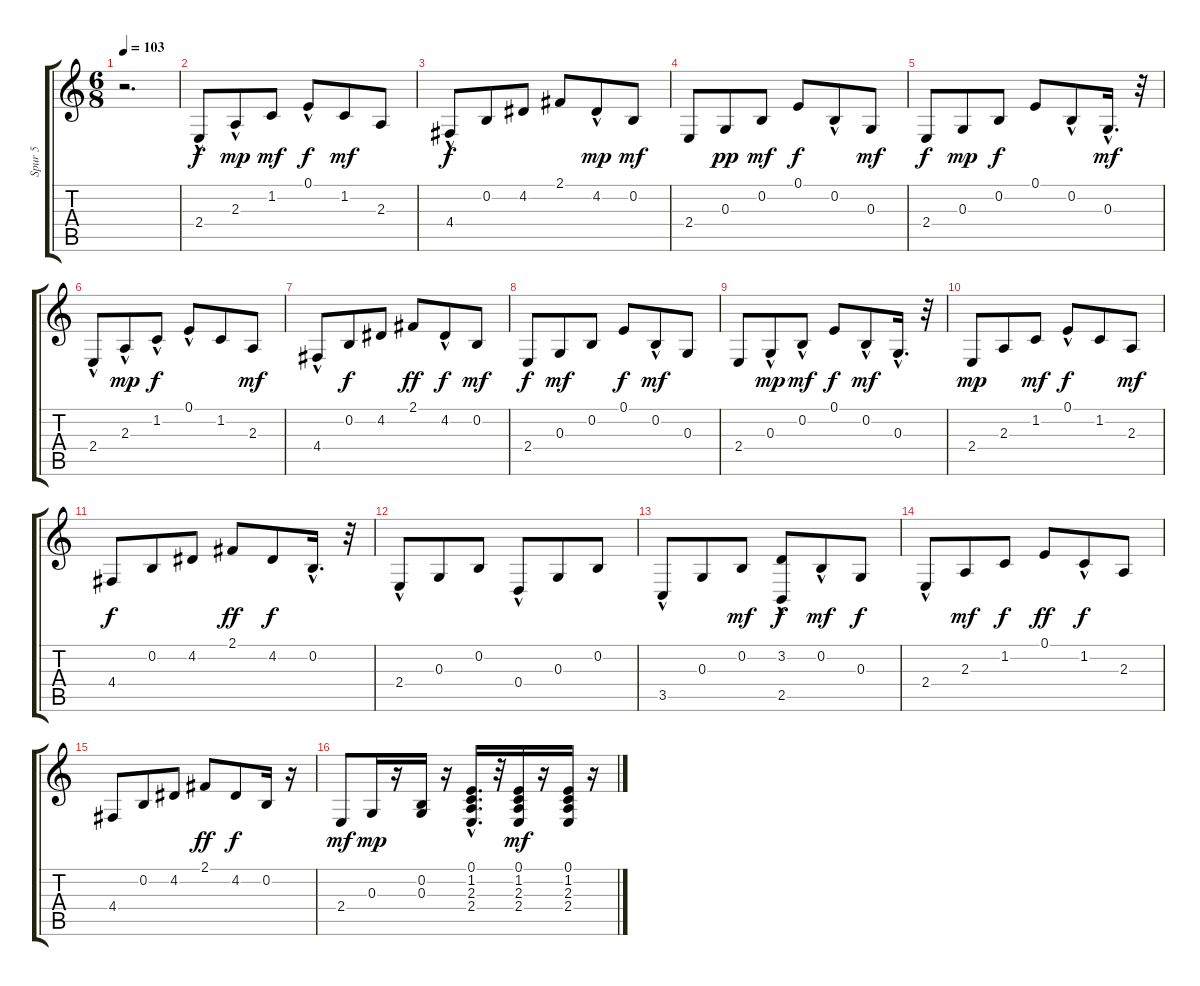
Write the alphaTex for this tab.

\track ("Spur 5" "Spur 5") {instrument acousticgrandpiano}
\staff {score tabs}
\tuning (E4 B3 G3 D3 A2 E2) {hide}
\ts (6 8)
\tempo 103
\clef g2
\ks c
r.2{d dy f} |
2.4{hac}.8{volume 16 instrument acousticguitarsteel} 2.3{hac}.8{dy mp} 1.2.8{dy mf} 0.1{hac}.8{dy f} 1.2.8{dy mf} 2.3.8 |
4.4{hac}.8{dy f} 0.2.8 4.2.8 2.1.8 4.2{hac}.8{dy mp} 0.2.8{dy mf} |
2.4.8 0.3.8{dy pp} 0.2.8{dy mf} 0.1.8{dy f} 0.2{hac}.8 0.3.8{dy mf} |
2.4.8{dy f} 0.3.8{dy mp} 0.2.8{dy f} 0.1.8 0.2{hac}.8 0.3{hac}.16{d dy mf} r.32 |
2.4{hac}.8 2.3{hac}.8{dy mp} 1.2{hac}.8{dy f} 0.1{hac}.8 1.2.8 2.3.8{dy mf} |
4.4{hac}.8 0.2.8{dy f} 4.2.8 2.1.8{dy ff} 4.2{hac}.8{dy f} 0.2.8{dy mf} |
2.4.8{dy f} 0.3.8{dy mf} 0.2.8 0.1.8{dy f} 0.2{hac}.8{dy mf} 0.3.8 |
2.4.8 0.3{hac}.8{dy mp} 0.2{hac}.8{dy mf} 0.1.8{dy f} 0.2{hac}.8{dy mf} 0.3{hac}.16{d} r.32 |
2.4.8{dy mp} 2.3.8 1.2.8{dy mf} 0.1{hac}.8{dy f} 1.2.8 2.3.8{dy mf} |
4.4.8{dy f} 0.2.8 4.2.8 2.1.8{dy ff} 4.2.8{dy f} 0.2{hac}.16{d} r.32 |
2.4{hac}.8 0.3.8 0.2.8 0.4{hac}.8 0.3.8 0.2.8 |
3.5{hac}.8 0.3.8 0.2.8{dy mf} (3.2 2.5{hac}).8{dy f} 0.2{hac}.8{dy mf} 0.3.8{dy f} |
2.4{hac}.8 2.3.8{dy mf} 1.2.8{dy f} 0.1.8{dy ff} 1.2{hac}.8{dy f} 2.3.8 |
4.4.8 0.2.8 4.2.8 2.1.8{dy ff} 4.2.8{dy f} 0.2.16 r.16 |
2.4.8{dy mf} 0.3.16{dy mp} r.16 (0.2 0.3).16 r.16 (0.1 1.2{hac} 2.3{hac} 2.4).16{d} r.32 (0.1 1.2 2.3 2.4).16{dy mf} r.16 (0.1 1.2 2.3 2.4).16 r.16
